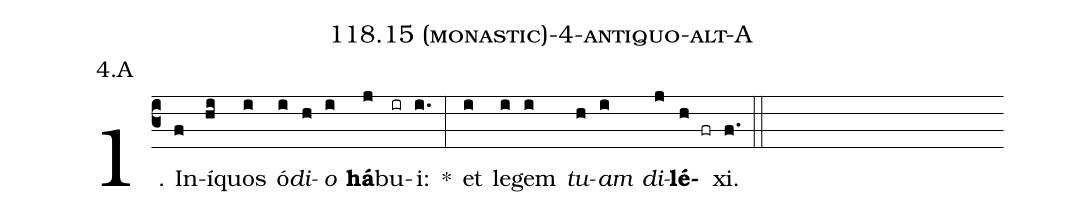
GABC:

name: 118.15 (monastic)-4-antiquo-alt-A;
annotation: 4.A;
%%
(c3)1. In(f)í(hi)quos(i) ó(i)<i>di</i>(h)<i>o</i>(i) <b>há</b>(j)bu(ir)i:(i.) *(:) et(i) le(i)gem(i) <i>tu</i>(h)<i>am</i>(i) <i>di</i>(j)<b>lé</b>(h fr)xi.(f.) (::)
